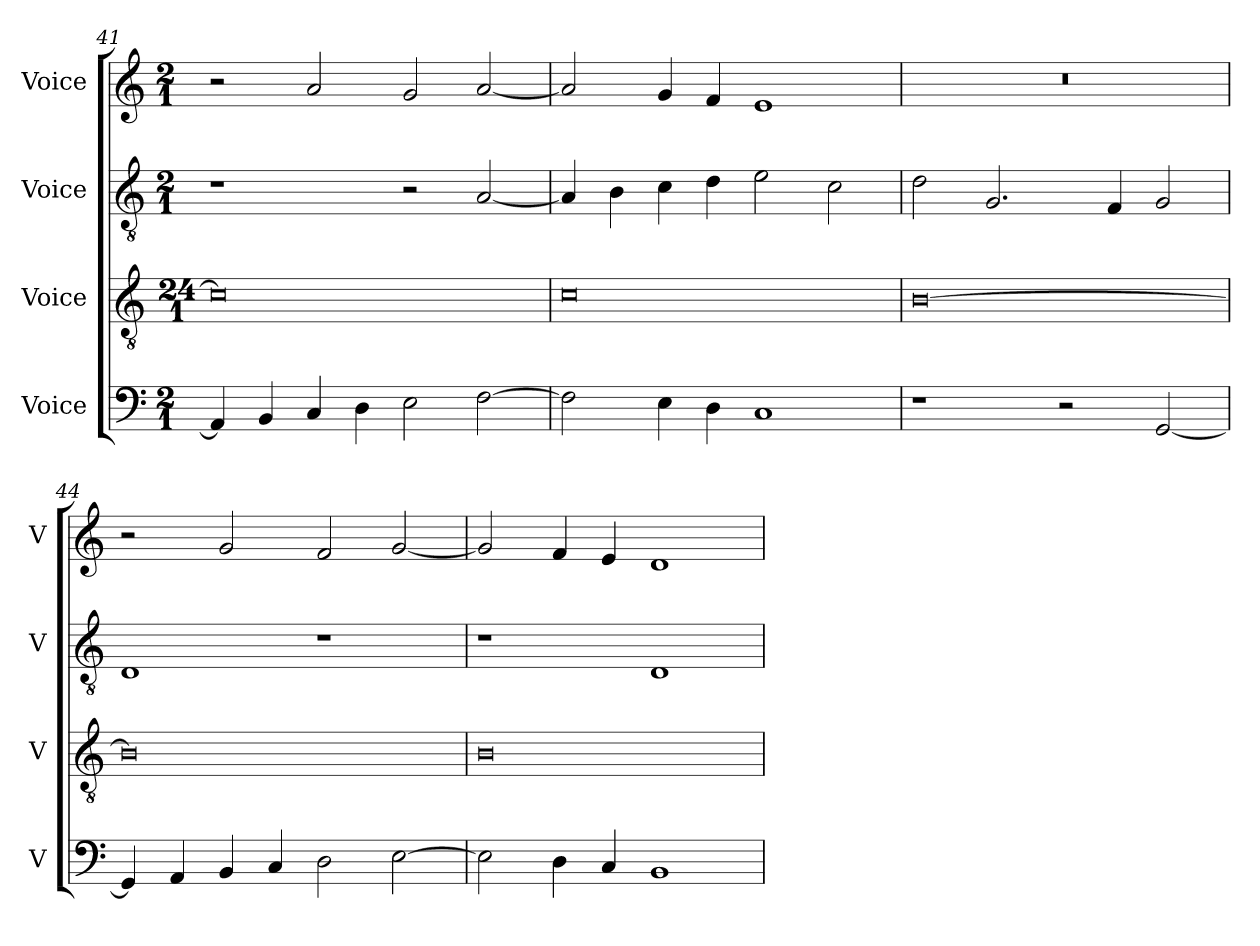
**kern	**kern	**kern	**kern
*part4	*part3	*part2	*part1
*staff4	*staff3	*staff2	*staff1
*I"Voice	*I"Voice	*I"Voice	*I"Voice
*I'V	*I'V	*I'V	*I'V
*clefF4	*clefGv2	*clefGv2	*clefG2
*k[]	*k[]	*k[]	*k[]
*M2/1	*M24/1	*M2/1	*M2/1
=41	=41	=41	=41
4AA/]	0c]	1r	2r
4BB/	.	.	.
4C/	.	.	2a/
4D\	.	.	.
2E\	.	2r	2g/
[2F\	.	[2A/	[2a/
!!LO:LB:g=z
=42	=42	=42	=42
2F\]	0c	4A/]	2a/]
.	.	4B\	.
4E\	.	4c\	4g/
4D\	.	4d\	4f/
1C	.	2e\	1e
.	.	2c\	.
=43	=43	=43	=43
1r	[0B	2d\	0r
.	.	2.G/	.
2r	.	.	.
.	.	4F/	.
[2GG/	.	2G/	.
=44	=44	=44	=44
4GG/]	0B]	1D	2r
4AA/	.	.	.
4BB/	.	.	2g/
4C/	.	.	.
2D\	.	1r	2f/
[2E\	.	.	[2g/
!!LO:LB:g=z
=45	=45	=45	=45
2E\]	0B	1r	2g/]
4D\	.	.	4f/
4C/	.	.	4e/
1BB	.	1D	1d
=	=	=	=
*-	*-	*-	*-
